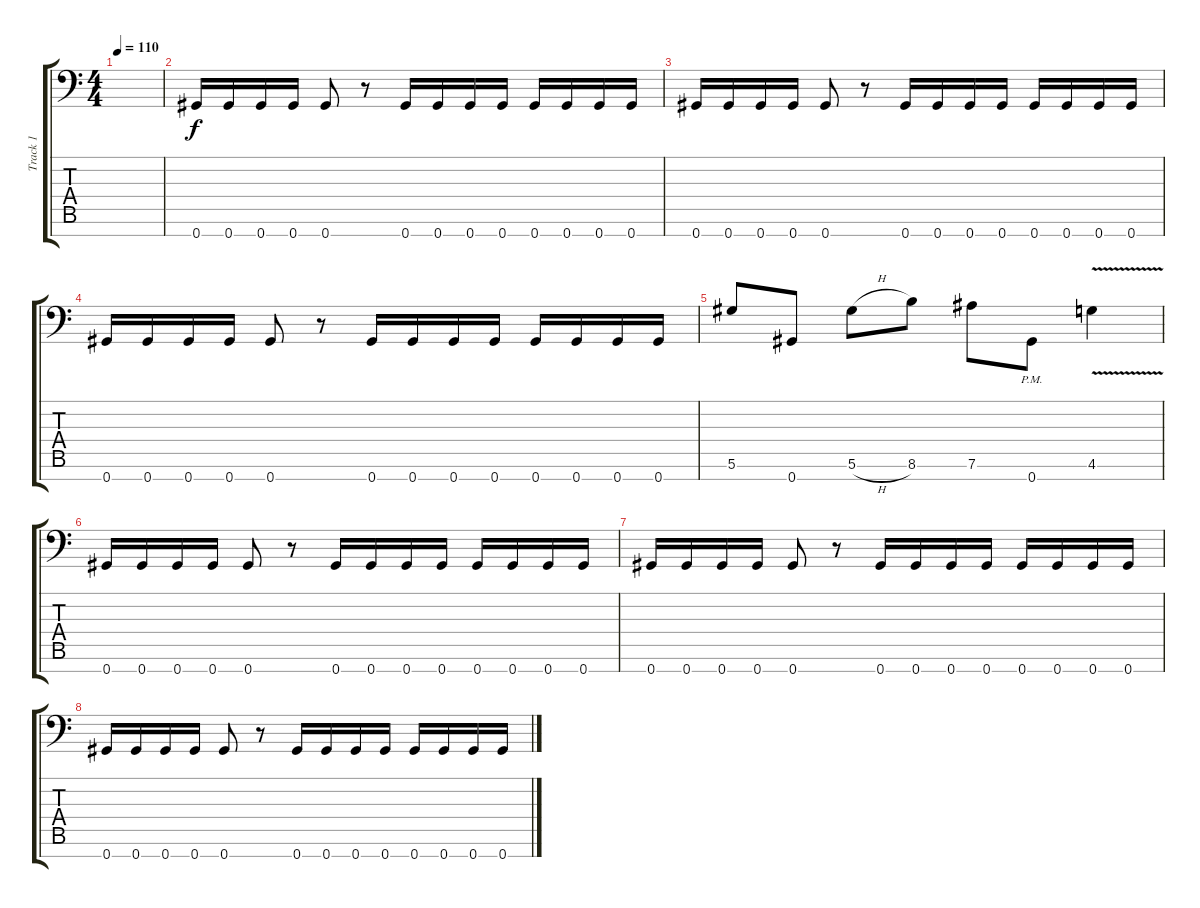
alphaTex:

\track ("Track 1" "Track 1") {instrument distortionguitar}
\staff {score tabs}
\tuning (Eb4 Bb3 Gb3 Db3 Ab2 Eb2 Ab1) {hide}
\ts (4 4)
\tempo 110
\clef f4
\ks c
|
0.7.16 0.7.16 0.7.16 0.7.16 0.7.8 r.8 0.7.16 0.7.16 0.7.16 0.7.16 0.7.16 0.7.16 0.7.16 0.7.16 |
0.7.16 0.7.16 0.7.16 0.7.16 0.7.8 r.8 0.7.16 0.7.16 0.7.16 0.7.16 0.7.16 0.7.16 0.7.16 0.7.16 |
0.7.16 0.7.16 0.7.16 0.7.16 0.7.8 r.8 0.7.16 0.7.16 0.7.16 0.7.16 0.7.16 0.7.16 0.7.16 0.7.16 |
5.6.8 0.7.8 5.6{h}.8 8.6.8 7.6.8 0.7{pm}.8 4.6{v}.4 |
0.7.16 0.7.16 0.7.16 0.7.16 0.7.8 r.8 0.7.16 0.7.16 0.7.16 0.7.16 0.7.16 0.7.16 0.7.16 0.7.16 |
0.7.16 0.7.16 0.7.16 0.7.16 0.7.8 r.8 0.7.16 0.7.16 0.7.16 0.7.16 0.7.16 0.7.16 0.7.16 0.7.16 |
0.7.16 0.7.16 0.7.16 0.7.16 0.7.8 r.8 0.7.16 0.7.16 0.7.16 0.7.16 0.7.16 0.7.16 0.7.16 0.7.16
